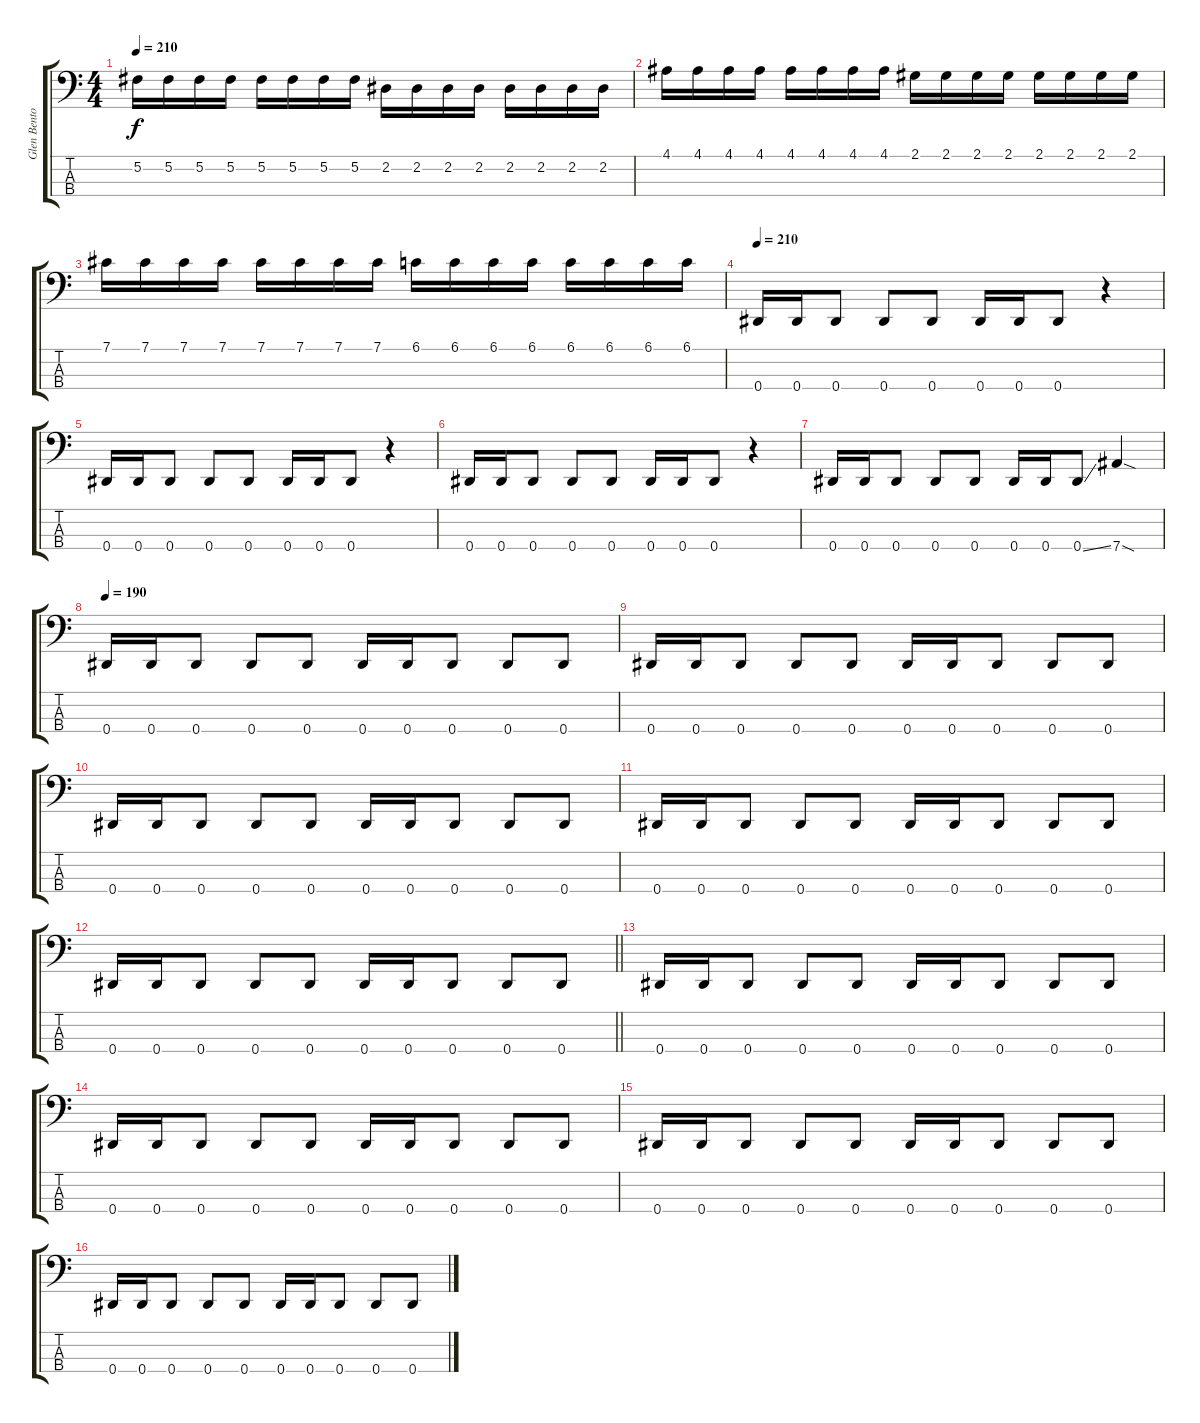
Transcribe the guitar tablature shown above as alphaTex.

\track ("Glen Benton" "Glen Bento") {instrument electricbasspick}
\staff {score tabs}
\tuning (Gb2 Db2 Ab1 Eb1) {hide}
\ts (4 4)
\tempo 210
\clef f4
\ks c
5.2.16{dy f} 5.2.16 5.2.16 5.2.16 5.2.16 5.2.16 5.2.16 5.2.16 2.2.16 2.2.16 2.2.16 2.2.16 2.2.16 2.2.16 2.2.16 2.2.16 |
4.1.16 4.1.16 4.1.16 4.1.16 4.1.16 4.1.16 4.1.16 4.1.16 2.1.16 2.1.16 2.1.16 2.1.16 2.1.16 2.1.16 2.1.16 2.1.16 |
7.1.16 7.1.16 7.1.16 7.1.16 7.1.16 7.1.16 7.1.16 7.1.16 6.1.16 6.1.16 6.1.16 6.1.16 6.1.16 6.1.16 6.1.16 6.1.16 |
\tempo 210
0.4.16 0.4.16 0.4.8 0.4.8 0.4.8 0.4.16 0.4.16 0.4.8 r.4 |
0.4.16 0.4.16 0.4.8 0.4.8 0.4.8 0.4.16 0.4.16 0.4.8 r.4 |
0.4.16 0.4.16 0.4.8 0.4.8 0.4.8 0.4.16 0.4.16 0.4.8 r.4 |
0.4.16 0.4.16 0.4.8 0.4.8 0.4.8 0.4.16 0.4.16 0.4{ss}.8 7.4{sod}.4 |
\tempo 190
0.4.16 0.4.16 0.4.8 0.4.8 0.4.8 0.4.16 0.4.16 0.4.8 0.4.8 0.4.8 |
0.4.16 0.4.16 0.4.8 0.4.8 0.4.8 0.4.16 0.4.16 0.4.8 0.4.8 0.4.8 |
0.4.16 0.4.16 0.4.8 0.4.8 0.4.8 0.4.16 0.4.16 0.4.8 0.4.8 0.4.8 |
0.4.16 0.4.16 0.4.8 0.4.8 0.4.8 0.4.16 0.4.16 0.4.8 0.4.8 0.4.8 |
\barLineRight lightlight
0.4.16 0.4.16 0.4.8 0.4.8 0.4.8 0.4.16 0.4.16 0.4.8 0.4.8 0.4.8 |
0.4.16 0.4.16 0.4.8 0.4.8 0.4.8 0.4.16 0.4.16 0.4.8 0.4.8 0.4.8 |
0.4.16 0.4.16 0.4.8 0.4.8 0.4.8 0.4.16 0.4.16 0.4.8 0.4.8 0.4.8 |
0.4.16 0.4.16 0.4.8 0.4.8 0.4.8 0.4.16 0.4.16 0.4.8 0.4.8 0.4.8 |
0.4.16 0.4.16 0.4.8 0.4.8 0.4.8 0.4.16 0.4.16 0.4.8 0.4.8 0.4.8
